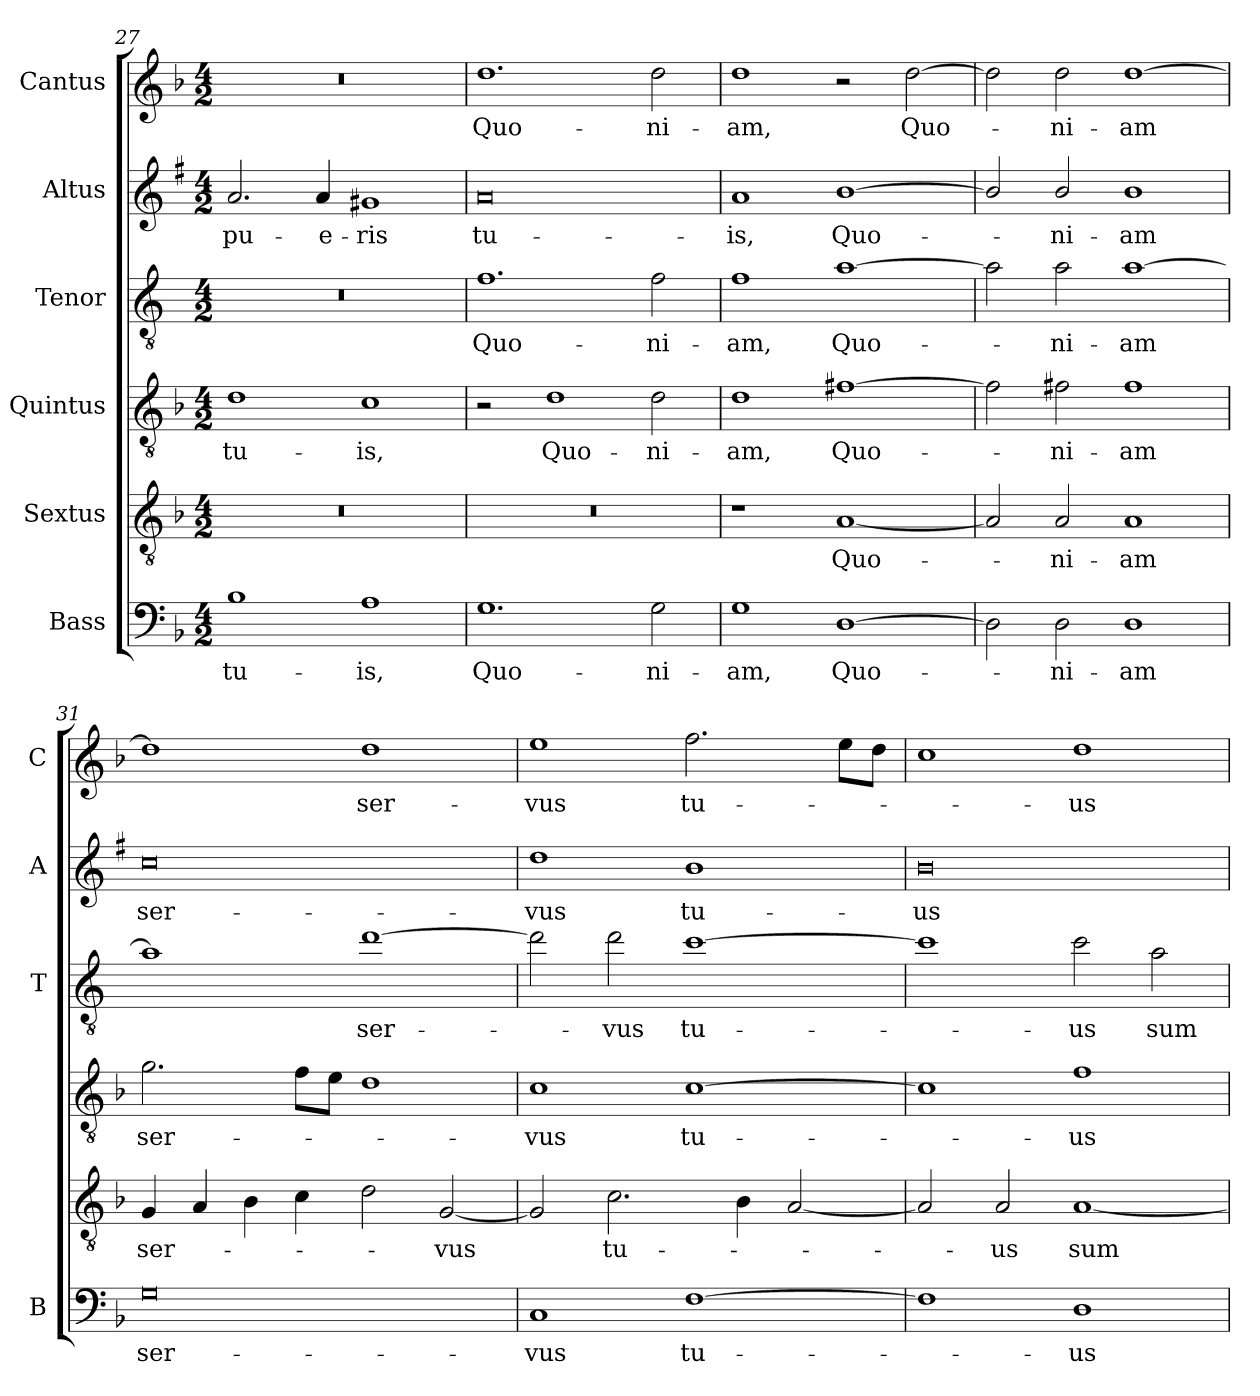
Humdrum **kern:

**kern	**text	**kern	**text	**kern	**text	**kern	**text	**kern	**text	**kern	**text
*part6	*part6	*part5	*part5	*part4	*part4	*part3	*part3	*part2	*part2	*part1	*part1
*staff6	*staff6	*staff5	*staff5	*staff4	*staff4	*staff3	*staff3	*staff2	*staff2	*staff1	*staff1
*I"Bass	*	*I"Sextus	*	*I"Quintus	*	*I"Tenor	*	*I"Altus	*	*I"Cantus	*
*I'B	*	*	*	*	*	*I'T	*	*I'A	*	*I'C	*
*clefF4	*	*clefGv2	*	*clefGv2	*	*clefGv2	*	*clefG2	*	*clefG2	*
*	*	*	*	*	*	*ITrd4c7	*	*ITrd1c2	*	*	*
*k[b-]	*	*k[b-]	*	*k[b-]	*	*k[b-]	*	*k[b-]	*	*k[b-]	*
*F:	*	*F:	*	*F:	*	*F:	*	*F:	*	*F:	*
*M4/2	*	*M4/2	*	*M4/2	*	*M4/2	*	*M4/2	*	*M4/2	*
=27	=27	=27	=27	=27	=27	=27	=27	=27	=27	=27	=27
!	!LO:LY:b	!	!	!	!LO:LY:b	!	!	!	!LO:LY:b	!	!
1B-	tu-	0r	.	1d	tu-	0r	.	2.g/	pu-	0r	.
!	!	!	!	!	!	!	!	!	!LO:LY:b	!	!
.	.	.	.	.	.	.	.	4g/	-e-	.	.
!	!LO:LY:b	!	!	!	!LO:LY:b	!	!	!	!LO:LY:b	!	!
1A	-is,	.	.	1c	-is,	.	.	1f#X	-ris	.	.
=28	=28	=28	=28	=28	=28	=28	=28	=28	=28	=28	=28
!	!LO:LY:b	!	!	!	!	!	!LO:LY:b	!	!LO:LY:b	!	!LO:LY:b
1.G	Quo-	0r	.	2r	.	1.B-	Quo-	0g	tu-	1.dd	Quo-
!	!	!	!	!	!LO:LY:b	!	!	!	!	!	!
.	.	.	.	1d	Quo-	.	.	.	.	.	.
!	!LO:LY:b	!	!	!	!LO:LY:b	!	!LO:LY:b	!	!	!	!LO:LY:b
2G\	-ni-	.	.	2d\	-ni-	2B-\	-ni-	.	.	2dd\	-ni-
=29	=29	=29	=29	=29	=29	=29	=29	=29	=29	=29	=29
!	!LO:LY:b	!	!	!	!LO:LY:b	!	!LO:LY:b	!	!LO:LY:b	!	!LO:LY:b
1G	-am,	1r	.	1d	-am,	1B-	-am,	1g	-is,	1dd	-am,
!	!LO:LY:b	!	!LO:LY:b	!	!LO:LY:b	!	!LO:LY:b	!	!LO:LY:b	!	!
[1D	Quo-	[1A	Quo-	[1f#X	Quo-	[1d	Quo-	[1a	Quo-	2r	.
!	!	!	!	!	!	!	!	!	!	!	!LO:LY:b
.	.	.	.	.	.	.	.	.	.	[2dd\	Quo-
!!LO:LB:g=z
=30	=30	=30	=30	=30	=30	=30	=30	=30	=30	=30	=30
2D\]	.	2A/]	.	2f#\]	.	2d\]	.	2a/]	.	2dd\]	.
!	!LO:LY:b	!	!LO:LY:b	!	!LO:LY:b	!	!LO:LY:b	!	!LO:LY:b	!	!LO:LY:b
2D\	-ni-	2A/	-ni-	2f#X\	-ni-	2d\	-ni-	2a/	-ni-	2dd\	-ni-
!	!LO:LY:b	!	!LO:LY:b	!	!LO:LY:b	!	!LO:LY:b	!	!LO:LY:b	!	!LO:LY:b
1D	-am	1A	-am	1f#	-am	[1d	-am	1a	-am	[1dd	-am
=31	=31	=31	=31	=31	=31	=31	=31	=31	=31	=31	=31
!	!LO:LY:b	!	!LO:LY:b	!	!LO:LY:b	!	!	!	!LO:LY:b	!	!
0G	ser-	4G/	ser-	2.g\	ser-	1d]	.	0b-	ser-	1dd]	.
.	.	4A/	.	.	.	.	.	.	.	.	.
.	.	4B-\	.	.	.	.	.	.	.	.	.
.	.	4c\	.	8f\L	.	.	.	.	.	.	.
.	.	.	.	8e\J	.	.	.	.	.	.	.
!	!	!	!	!	!	!	!LO:LY:b	!	!	!	!LO:LY:b
.	.	2d\	.	1d	.	[1g	ser-	.	.	1dd	ser-
!	!	!	!LO:LY:b	!	!	!	!	!	!	!	!
.	.	[2G/	-vus	.	.	.	.	.	.	.	.
=32	=32	=32	=32	=32	=32	=32	=32	=32	=32	=32	=32
!	!LO:LY:b	!	!	!	!LO:LY:b	!	!	!	!LO:LY:b	!	!LO:LY:b
1C	-vus	2G/]	.	1c	-vus	2g\]	.	1cc	-vus	1ee	-vus
!	!	!	!LO:LY:b	!	!	!	!LO:LY:b	!	!	!	!
.	.	2.c\	tu-	.	.	2g\	-vus	.	.	.	.
!	!LO:LY:b	!	!	!	!LO:LY:b	!	!LO:LY:b	!	!LO:LY:b	!	!LO:LY:b
[1F	tu-	.	.	[1c	tu-	[1f	tu-	1a	tu-	2.ff\	tu-
.	.	4B-\	.	.	.	.	.	.	.	.	.
.	.	[2A/	.	.	.	.	.	.	.	.	.
.	.	.	.	.	.	.	.	.	.	8ee\L	.
.	.	.	.	.	.	.	.	.	.	8dd\J	.
=33	=33	=33	=33	=33	=33	=33	=33	=33	=33	=33	=33
!	!	!	!	!	!	!	!	!	!LO:LY:b	!	!
1F]	.	2A/]	.	1c]	.	1f]	.	0a	-us	1cc	.
!	!	!	!LO:LY:b	!	!	!	!	!	!	!	!
.	.	2A/	-us	.	.	.	.	.	.	.	.
!	!LO:LY:b	!	!LO:LY:b	!	!LO:LY:b	!	!LO:LY:b	!	!	!	!LO:LY:b
1D	-us	[1A	sum	1f	-us	2f\	-us	.	.	1dd	-us
!	!	!	!	!	!	!	!LO:LY:b	!	!	!	!
.	.	.	.	.	.	2d\	sum	.	.	.	.
=	=	=	=	=	=	=	=	=	=	=	=
*-	*-	*-	*-	*-	*-	*-	*-	*-	*-	*-	*-
